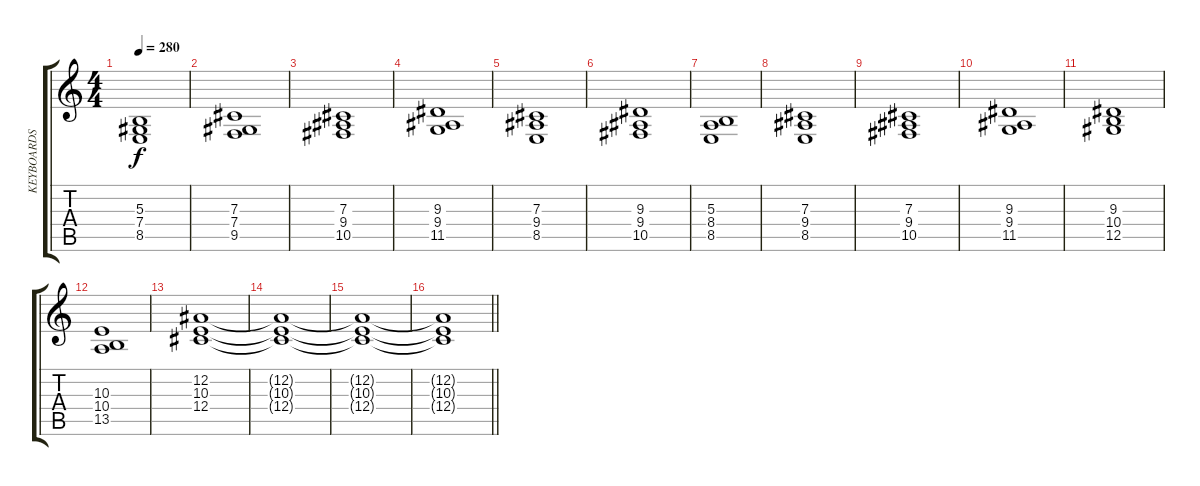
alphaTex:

\track ("KEYBOARDS" "KEYBOARDS") {instrument synthstrings1 bank 1}
\staff {score tabs}
\tuning (Eb4 Bb3 Gb3 Db3 Ab2 Eb2) {hide}
\ts (4 4)
\tempo 280
\clef g2
\ks c
(5.3 7.4 8.5).1{dy f} |
(7.3 7.4 9.5).1 |
(7.3 9.4 10.5).1 |
(9.3 9.4 11.5).1 |
(7.3 9.4 8.5).1 |
(9.3 9.4 10.5).1 |
(5.3 8.4 8.5).1 |
(7.3 9.4 8.5).1 |
(7.3 9.4 10.5).1 |
(9.3 9.4 11.5).1 |
(9.3 10.4 12.5).1 |
(10.3 10.4 13.5).1 |
(12.2 10.3 12.4).1 |
(12.2{t} 10.3{t} 12.4{t}).1 |
(12.2{t} 10.3{t} 12.4{t}).1 |
\barLineRight lightlight
(12.2{t} 10.3{t} 12.4{t}).1
